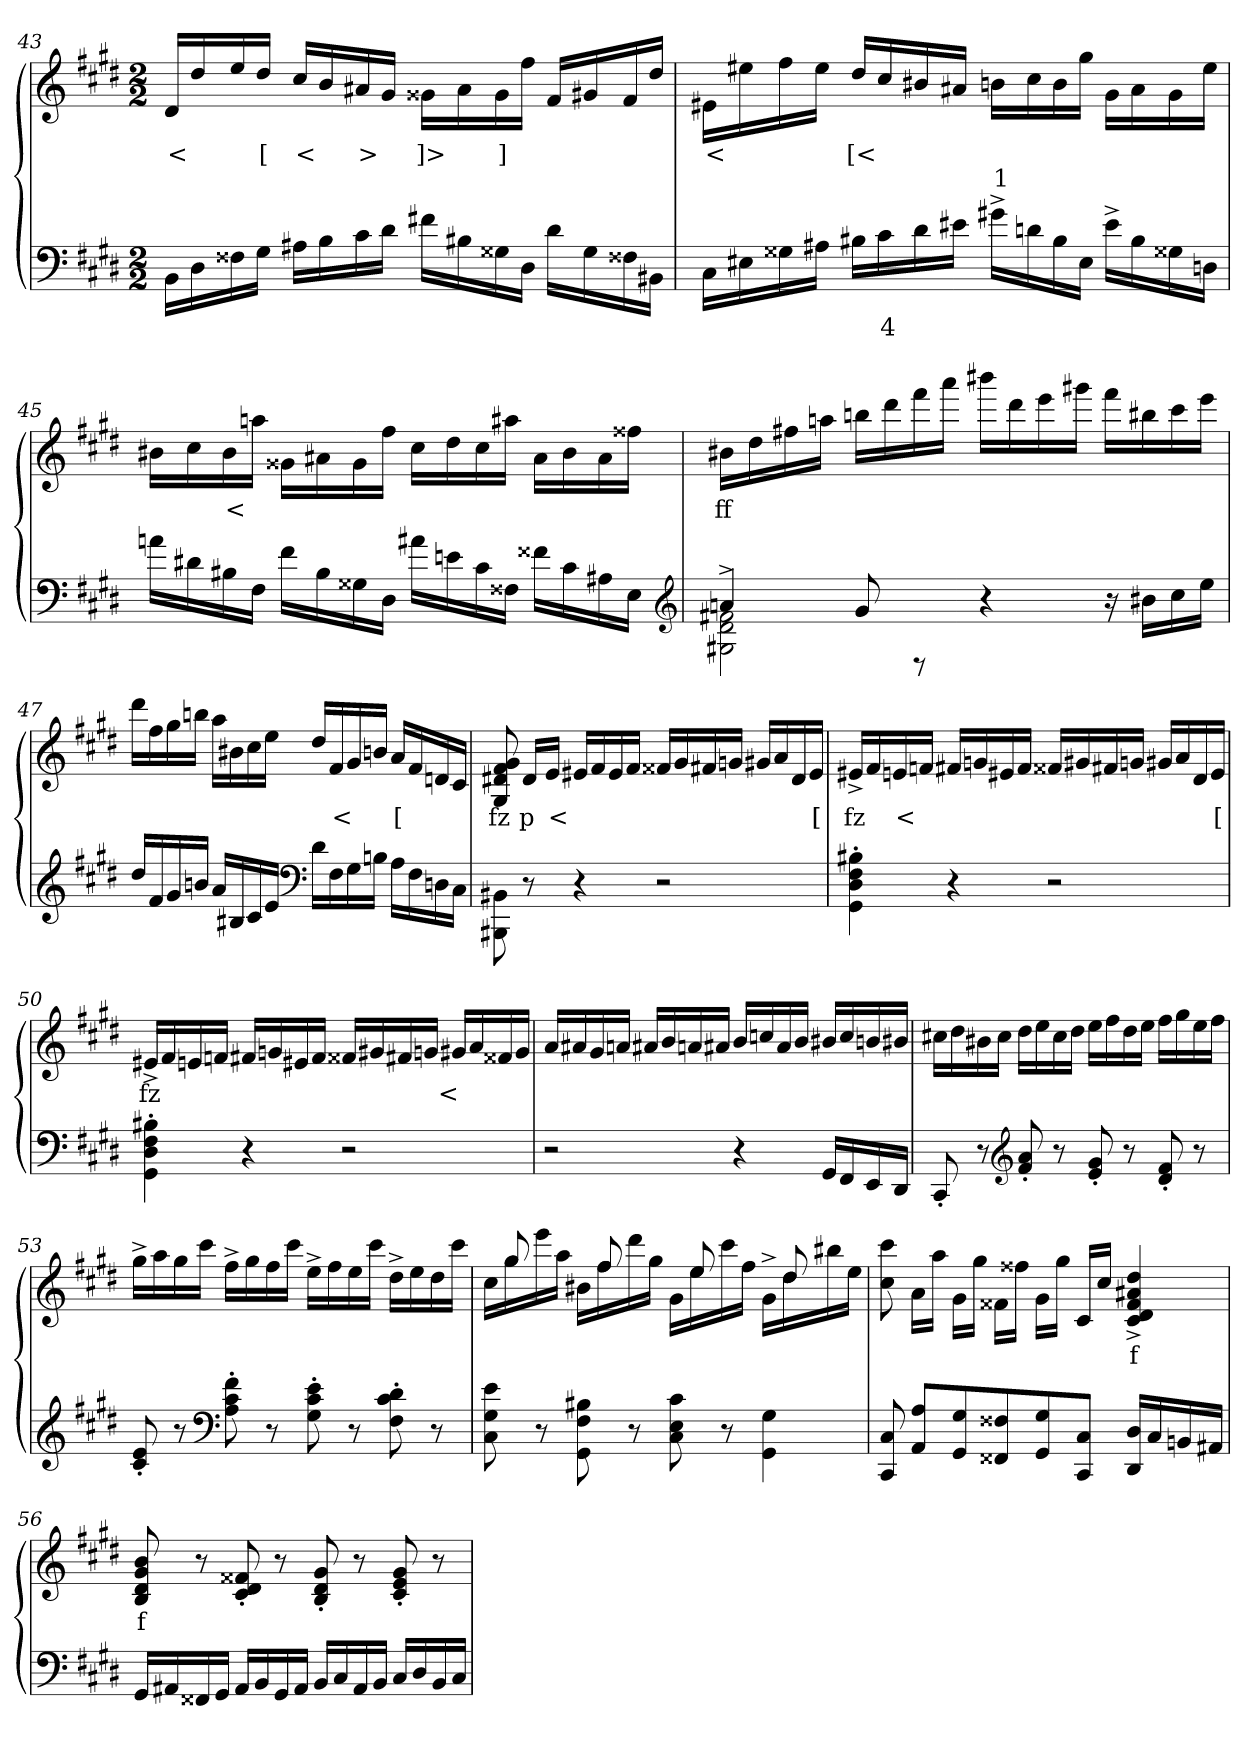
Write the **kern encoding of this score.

**kern	**text	**kern	**text	**text
*part2	*part2	*part1	*part1	*part1
*staff2	*staff2	*staff1	*staff1	*staff1
*clefF4	*	*clefG2	*	*
*k[f#c#g#d#]	*	*k[f#c#g#d#]	*	*
*M2/2	*	*M2/2	*	*
=43	=43	=43	=43	=43
16BBLL	.	16d#/LL	<	.
16D#	.	16dd#	.	.
16F##X	.	16ee	.	.
16G#JJ	.	16dd#JJ	[	.
16A#XLL	.	16cc#LL	<	.
16B	.	16b	.	.
16c#	.	16a#X	>	.
16d#JJ	.	16g#JJ	.	.
16f#XLL	.	16g##XLL	]>	.
16B#X	.	16a#	.	.
16G##X	.	16g##	]	.
16D#JJ	.	16ff#JJ	.	.
16d#LL	.	16f#LL	.	.
16G##	.	16g#X	.	.
16F##X	.	16f#	.	.
16BB#JJ	.	16dd#JJ	.	.
=44	=44	=44	=44	=44
16C#LL	.	16e#XLL	<	.
16E#X	.	16ee#	.	.
16G##X	.	16ff#	.	.
16A#XJJ	.	16ee#JJ	.	.
16B#XLL	.	16dd#/LL	[<	.
16c#	4	16cc#	.	.
16d#	.	16b#X	.	.
16e#JJ	.	16a#XJJ	.	.
16g#X^>LL	.	16bnLL	.	1
16dn	.	16cc#	.	.
16B#	.	16b	.	.
16E#JJ	.	16gg#JJ	.	.
16e#^>LL	.	16g#\LL	.	.
16B#	.	16a#	.	.
16G##X	.	16g#	.	.
16DnJJ	.	16ee#JJ	.	.
=45	=45	=45	=45	=45
16anLL	.	16b#XLL	.	.
16d#X	.	16cc#	.	.
16B#X	.	16b#	<	.
16F#JJ	.	16aanJJ	.	.
16f#LL	.	16g##X\LL	.	.
16B#	.	16a#X	.	.
16G##X	.	16g##	.	.
16D#JJ	.	16ff#JJ	.	.
16a#XLL	.	16cc#LL	.	.
16en	.	16dd#	.	.
16c#	.	16cc#	.	.
16F##XJJ	.	16aa#JJ	.	.
16f##LL	.	16a#LL	.	.
16c#	.	16b#	.	.
16A#	.	16a#	.	.
16EJJ	.	16ff##XJJ	.	.
*clefG2	*	*	*	*
=46	=46	=46	=46	=46
*^	*	*	*	*
2f#X\^> 2d#\^> 2G#X\^>	4an/	.	16b#XLL	ff	.
.	.	.	16dd#	.	.
.	.	.	16ff#X	.	.
.	.	.	16aanJJ	.	.
.	8g#/	.	16bbnLL	.	.
.	.	.	16ddd#	.	.
.	8r	.	16fff#	.	.
.	.	.	16aaaJJ	.	.
4r	2ryy	.	16bbb#XLL	.	.
.	.	.	16ddd#	.	.
.	.	.	16eee	.	.
.	.	.	16ggg#XJJ	.	.
16r	.	.	16fff#LL	.	.
16b#X\LL	.	.	16bb#	.	.
16cc#	.	.	16ccc#	.	.
16eeJJ	.	.	16eeeJJ	.	.
*v	*v	*	*	*	*
=47	=47	=47	=47	=47
16dd#LL	.	16ddd#LL	.	.
16f#	.	16ff#	.	.
16g#	.	16gg#	.	.
16bnJJ	.	16bbnJJ	.	.
16aLL	.	16aaLL	.	.
16B#X	.	16b#X	.	.
16c#	.	16cc#	.	.
16eJJ	.	16eeJJ	.	.
*clefF4	*	*	*	*
16d#LL	.	16dd#LL	.	.
16F#	.	16f#	<	.
16G#	.	16g#	.	.
16BnJJ	.	16bnJJ	.	.
16ALL	.	16aLL	[	.
16F#	.	16f#	.	.
16Dn	.	16dn	.	.
16C#JJ	.	16c#JJ	.	.
=48	=48	=48	=48	=48
8BB#X\ 8BBB#X\	.	8g# 8f# 8d#X 8G#	fz	.
8r	.	16d#LL	p	.
.	.	16eJJ	<	.
4r	.	16e#XLL	.	.
.	.	16f#	.	.
.	.	16e#	.	.
.	.	16f#JJ	.	.
2r	.	16f##XLL	.	.
.	.	16g#	.	.
.	.	16f#X	.	.
.	.	16gnJJ	.	.
.	.	16g#XLL	.	.
.	.	16a	.	.
.	.	16d#	.	.
.	.	16e#JJ	[	.
=49	=49	=49	=49	=49
4B#X'> 4F#'> 4D#'> 4GG#'>	.	16e#X^>LL	fz	.
.	.	16f#	.	.
.	.	16en	<	.
.	.	16fnJJ	.	.
4r	.	16f#XLL	.	.
.	.	16gn	.	.
.	.	16e#X	.	.
.	.	16f#JJ	.	.
2r	.	16f##XLL	.	.
.	.	16g#X	.	.
.	.	16f#X	.	.
.	.	16gnJJ	.	.
.	.	16g#XLL	.	.
.	.	16a	.	.
.	.	16d#	.	.
.	.	16e#JJ	[	.
=50	=50	=50	=50	=50
4B#X'> 4F#'> 4D#'> 4GG#'>	.	16e#X^>LL	fz	.
.	.	16f#	.	.
.	.	16en	.	.
.	.	16fnJJ	.	.
4r	.	16f#XLL	.	.
.	.	16gn	.	.
.	.	16e#X	.	.
.	.	16f#JJ	.	.
2r	.	16f##XLL	.	.
.	.	16g#X	.	.
.	.	16f#X	.	.
.	.	16gnJJ	.	.
.	.	16g#XLL	<	.
.	.	16a	.	.
.	.	16f##X	.	.
.	.	16g#JJ	.	.
=51	=51	=51	=51	=51
2r	.	16aLL	.	.
.	.	16a#X	.	.
.	.	16g#	.	.
.	.	16anJJ	.	.
.	.	16a#XLL	.	.
.	.	16b	.	.
.	.	16an	.	.
.	.	16a#XJJ	.	.
4r	.	16bLL	.	.
.	.	16ccn/	.	.
.	.	16a#	.	.
.	.	16bJJ	.	.
16GG#LL	.	16b#X/LL	.	.
16FF#	.	16cc	.	.
16EE	.	16bn	.	.
16DD#JJ	.	16b#XJJ	.	.
=52	=52	=52	=52	=52
8CC#'>	.	16cc#XLL	.	.
.	.	16dd#	.	.
8r	.	16b#X	.	.
.	.	16cc#JJ	.	.
*clefG2	*	*	*	*
8a'> 8f#'>	.	16dd#LL	.	.
.	.	16ee	.	.
8r	.	16cc#	.	.
.	.	16dd#JJ	.	.
8g#'> 8e'>	.	16eeLL	.	.
.	.	16ff#	.	.
8r	.	16dd#	.	.
.	.	16eeJJ	.	.
8f#'> 8d#'>	.	16ff#LL	.	.
.	.	16gg#	.	.
8r	.	16ee	.	.
.	.	16ff#JJ	.	.
=53	=53	=53	=53	=53
8e'> 8c#'>	.	16gg#^>LL	.	.
.	.	16aa	.	.
8r	.	16gg#	.	.
.	.	16ccc#JJ	.	.
*clefF4	*	*	*	*
8f#'> 8c#'> 8A'>	.	16ff#^>LL	.	.
.	.	16gg#	.	.
8r	.	16ff#	.	.
.	.	16ccc#JJ	.	.
8e'> 8c#'> 8G#'>	.	16ee^>LL	.	.
.	.	16ff#	.	.
8r	.	16ee	.	.
.	.	16ccc#JJ	.	.
8d#'> 8c#'> 8F#'>	.	16dd#^>LL	.	.
.	.	16ee	.	.
8r	.	16dd#	.	.
.	.	16ccc#JJ	.	.
=54	=54	=54	=54	=54
*	*	*^	*	*
8e 8G# 8C#	.	16ryy	16cc#LL	.	.
.	.	8gg#	16gg#	.	.
8r	.	.	16eee	.	.
.	.	8ryy	16aaJJ	.	.
8B#X 8F# 8GG#	.	.	16b#XLL	.	.
.	.	8ff#	16ff#	.	.
8r	.	.	16ddd#	.	.
.	.	8ryy	16gg#JJ	.	.
8c# 8E 8C#	.	.	16g#LL	.	.
.	.	8ee	16ee	.	.
8r	.	.	16ccc#	.	.
.	.	8ryy	16ff#JJ	.	.
4G#\ 4GG#\	.	.	16g#^>LL	.	.
.	.	8dd#	16dd#	.	.
.	.	.	16bb#	.	.
.	.	16ryy	16eeJJ	.	.
*	*	*v	*v	*	*
=55	=55	=55	=55	=55
8C# 8CC#	.	8ccc# 8cc#	.	.
8A 8AAL	.	16aLL	.	.
.	.	16aaJJ	.	.
8G# 8GG#	.	16g#LL	.	.
.	.	16gg#JJ	.	.
8F##X 8FF##X	.	16f##XLL	.	.
.	.	16ff##JJ	.	.
8G# 8GG#	.	16g#LL	.	.
.	.	16gg#JJ	.	.
8C# 8CC#J	.	16c#LL	.	.
.	.	16cc#JJ	.	.
16D# 16DD#LL	.	4dd#^> 4a#X^> 4f##^> 4d#^> 4c#^>	f	.
16C#	.	.	.	.
16BBn	.	.	.	.
16AA#XJJ	.	.	.	.
=56	=56	=56	=56	=56
16GG#LL	.	8b 8g# 8d# 8B	f	.
16AA#X	.	.	.	.
16FF##X	.	8r	.	.
16GG#JJ	.	.	.	.
16AA#LL	.	8f##X'> 8d#'> 8c#'>	.	.
16BB	.	.	.	.
16GG#	.	8r	.	.
16AA#JJ	.	.	.	.
16BBLL	.	8g#'> 8d#'> 8B'>	.	.
16C#	.	.	.	.
16AA#	.	8r	.	.
16BBJJ	.	.	.	.
16C#LL	.	8g#'> 8e'> 8c#'>	.	.
16D#	.	.	.	.
16BB	.	8r	.	.
16C#JJ	.	.	.	.
=	=	=	=	=
*-	*-	*-	*-	*-
